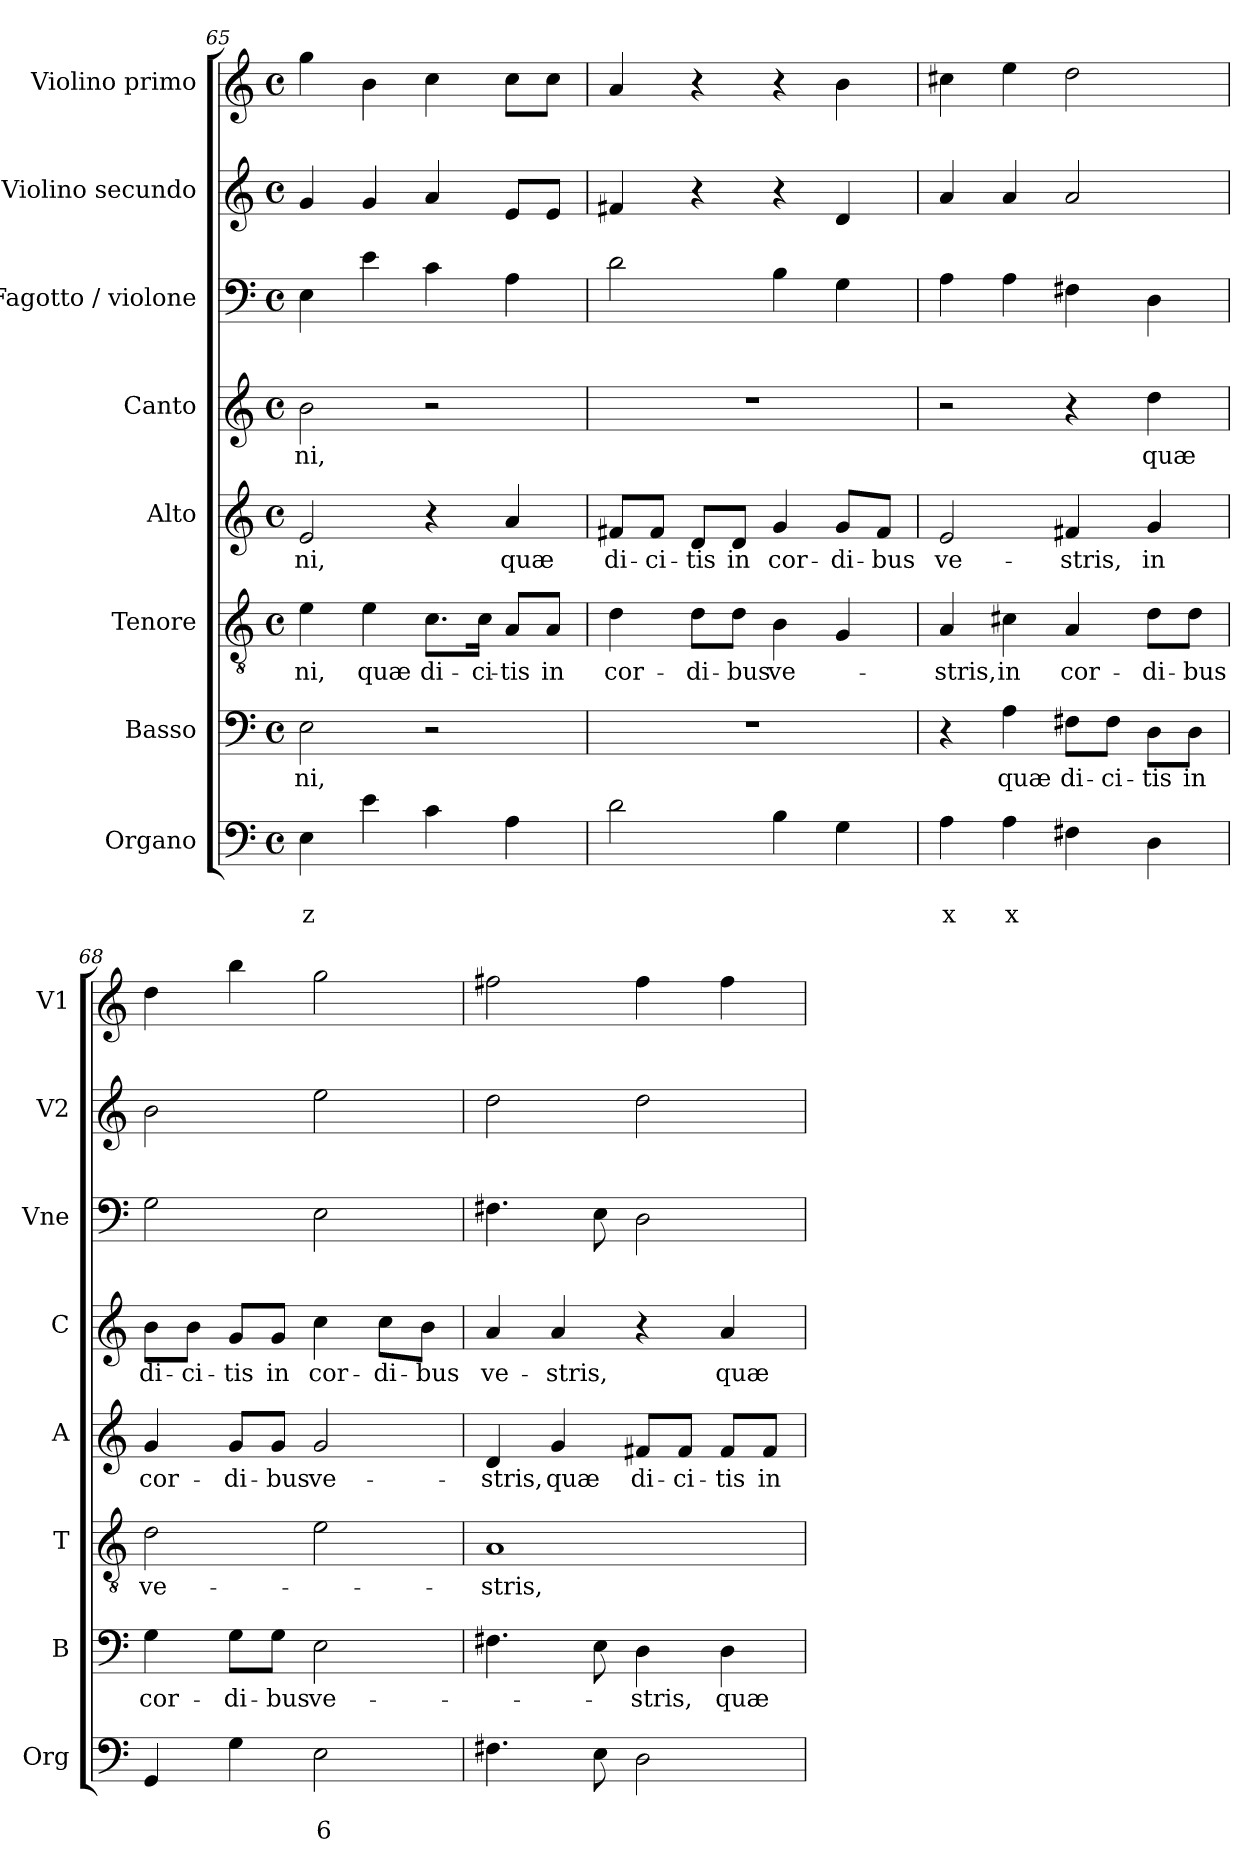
**kern	**text	**text	**kern	**text	**kern	**text	**kern	**text	**kern	**text	**kern	**kern	**kern
*part8	*part8	*part8	*part7	*part7	*part6	*part6	*part5	*part5	*part4	*part4	*part3	*part2	*part1
*staff8	*staff8	*staff8	*staff7	*staff7	*staff6	*staff6	*staff5	*staff5	*staff4	*staff4	*staff3	*staff2	*staff1
*I"Organo	*	*	*I"Basso	*	*I"Tenore	*	*I"Alto	*	*I"Canto	*	*I"Fagotto / violone	*I"Violino secundo	*I"Violino primo
*I'Org	*	*	*I'B	*	*I'T	*	*I'A	*	*I'C	*	*I'Vne	*I'V2	*I'V1
*clefF4	*	*	*clefF4	*	*clefGv2	*	*clefG2	*	*clefG2	*	*clefF4	*clefG2	*clefG2
*k[]	*	*	*k[]	*	*k[]	*	*k[]	*	*k[]	*	*k[]	*k[]	*k[]
*C:	*	*	*C:	*	*C:	*	*C:	*	*C:	*	*C:	*C:	*C:
*M4/4	*	*	*M4/4	*	*M4/4	*	*M4/4	*	*M4/4	*	*M4/4	*M4/4	*M4/4
*met(c)	*	*	*met(c)	*	*met(c)	*	*met(c)	*	*met(c)	*	*met(c)	*met(c)	*met(c)
=65	=65	=65	=65	=65	=65	=65	=65	=65	=65	=65	=65	=65	=65
!	!	!LO:LY:b	!	!LO:LY:b	!	!LO:LY:b	!	!LO:LY:b	!	!LO:LY:b	!	!	!
4E\	.	z	2E\	-ni,	4e\	-ni,	2e/	-ni,	2b\	-ni,	4E\	4g/	4gg\
!	!	!	!	!	!	!LO:LY:b	!	!	!	!	!	!	!
4e\	.	.	.	.	4e\	quæ	.	.	.	.	4e\	4g/	4b\
!	!	!	!	!	!	!LO:LY:b	!	!	!	!	!	!	!
4c\	.	.	2r	.	8.c\L	di-	4r	.	2r	.	4c\	4a/	4cc\
!	!	!	!	!	!	!LO:LY:b	!	!	!	!	!	!	!
.	.	.	.	.	16c\Jk	-ci-	.	.	.	.	.	.	.
!	!	!	!	!	!	!LO:LY:b	!	!LO:LY:b	!	!	!	!	!
4A\	.	.	.	.	8A/L	-tis	4a/	quæ	.	.	4A\	8e/L	8cc\L
!	!	!	!	!	!	!LO:LY:b	!	!	!	!	!	!	!
.	.	.	.	.	8A/J	in	.	.	.	.	.	8e/J	8cc\J
=66	=66	=66	=66	=66	=66	=66	=66	=66	=66	=66	=66	=66	=66
!	!	!	!	!	!	!LO:LY:b	!	!LO:LY:b	!	!	!	!	!
2d\	.	.	1r	.	4d\	cor-	8f#X/L	di-	1r	.	2d\	4f#X/	4a/
!	!	!	!	!	!	!	!	!LO:LY:b	!	!	!	!	!
.	.	.	.	.	.	.	8f#/J	-ci-	.	.	.	.	.
!	!	!	!	!	!	!LO:LY:b	!	!LO:LY:b	!	!	!	!	!
.	.	.	.	.	8d\L	-di-	8d/L	-tis	.	.	.	4r	4r
!	!	!	!	!	!	!LO:LY:b	!	!LO:LY:b	!	!	!	!	!
.	.	.	.	.	8d\J	-bus	8d/J	in	.	.	.	.	.
!	!	!	!	!	!	!LO:LY:b	!	!LO:LY:b	!	!	!	!	!
4B\	.	.	.	.	4B\	ve-	4g/	cor-	.	.	4B\	4r	4r
!	!	!	!	!	!	!	!	!LO:LY:b	!	!	!	!	!
4G\	.	.	.	.	4G/	.	8g/L	-di-	.	.	4G\	4d/	4b\
!	!	!	!	!	!	!	!	!LO:LY:b	!	!	!	!	!
.	.	.	.	.	.	.	8f#/J	-bus	.	.	.	.	.
=67	=67	=67	=67	=67	=67	=67	=67	=67	=67	=67	=67	=67	=67
!	!	!LO:LY:b	!	!	!	!LO:LY:b	!	!LO:LY:b	!	!	!	!	!
4A\	.	x	4r	.	4A/	-stris,	2e/	ve-	2r	.	4A\	4a/	4cc#X\
!	!	!LO:LY:b	!	!LO:LY:b	!	!LO:LY:b	!	!	!	!	!	!	!
4A\	.	x	4A\	quæ	4c#X\	in	.	.	.	.	4A\	4a/	4ee\
!	!	!	!	!LO:LY:b	!	!LO:LY:b	!	!LO:LY:b	!	!	!	!	!
4F#X\	.	.	8F#X\L	di-	4A/	cor-	4f#X/	-stris,	4r	.	4F#X\	2a/	2dd\
!	!	!	!	!LO:LY:b	!	!	!	!	!	!	!	!	!
.	.	.	8F#\J	-ci-	.	.	.	.	.	.	.	.	.
!	!	!	!	!LO:LY:b	!	!LO:LY:b	!	!LO:LY:b	!	!LO:LY:b	!	!	!
4D\	.	.	8D\L	-tis	8d\L	-di-	4g/	in	4dd\	quæ	4D\	.	.
!	!	!	!	!LO:LY:b	!	!LO:LY:b	!	!	!	!	!	!	!
.	.	.	8D\J	in	8d\J	-bus	.	.	.	.	.	.	.
!!LO:LB:g=z
=68	=68	=68	=68	=68	=68	=68	=68	=68	=68	=68	=68	=68	=68
!	!	!	!	!LO:LY:b	!	!LO:LY:b	!	!LO:LY:b	!	!LO:LY:b	!	!	!
4GG/	.	.	4G\	cor-	2d\	ve-	4g/	cor-	8b\L	di-	2G\	2b\	4dd\
!	!	!	!	!	!	!	!	!	!	!LO:LY:b	!	!	!
.	.	.	.	.	.	.	.	.	8b\J	-ci-	.	.	.
!	!	!	!	!LO:LY:b	!	!	!	!LO:LY:b	!	!LO:LY:b	!	!	!
4G\	.	.	8G\L	-di-	.	.	8g/L	-di-	8g/L	-tis	.	.	4bb\
!	!	!	!	!LO:LY:b	!	!	!	!LO:LY:b	!	!LO:LY:b	!	!	!
.	.	.	8G\J	-bus	.	.	8g/J	-bus	8g/J	in	.	.	.
!	!	!LO:LY:b	!	!LO:LY:b	!	!	!	!LO:LY:b	!	!LO:LY:b	!	!	!
2E\	.	6	2E\	ve-	2e\	.	2g/	ve-	4cc\	cor-	2E\	2ee\	2gg\
!	!	!	!	!	!	!	!	!	!	!LO:LY:b	!	!	!
.	.	.	.	.	.	.	.	.	8cc\L	-di-	.	.	.
!	!	!	!	!	!	!	!	!	!	!LO:LY:b	!	!	!
.	.	.	.	.	.	.	.	.	8b\J	-bus	.	.	.
=69	=69	=69	=69	=69	=69	=69	=69	=69	=69	=69	=69	=69	=69
!	!	!	!	!	!	!LO:LY:b	!	!LO:LY:b	!	!LO:LY:b	!	!	!
4.F#X\	.	.	4.F#X\	.	1A	-stris,	4d/	-stris,	4a/	ve-	4.F#X\	2dd\	2ff#X\
!	!	!	!	!	!	!	!	!LO:LY:b	!	!LO:LY:b	!	!	!
.	.	.	.	.	.	.	4g/	quæ	4a/	-stris,	.	.	.
8E\	.	.	8E\	.	.	.	.	.	.	.	8E\	.	.
!	!	!	!	!LO:LY:b	!	!	!	!LO:LY:b	!	!	!	!	!
2D\	.	.	4D\	-stris,	.	.	8f#X/L	di-	4r	.	2D\	2dd\	4ff#\
!	!	!	!	!	!	!	!	!LO:LY:b	!	!	!	!	!
.	.	.	.	.	.	.	8f#/J	-ci-	.	.	.	.	.
!	!	!	!	!LO:LY:b	!	!	!	!LO:LY:b	!	!LO:LY:b	!	!	!
.	.	.	4D\	quæ	.	.	8f#/L	-tis	4a/	quæ	.	.	4ff#\
!	!	!	!	!	!	!	!	!LO:LY:b	!	!	!	!	!
.	.	.	.	.	.	.	8f#/J	in	.	.	.	.	.
=	=	=	=	=	=	=	=	=	=	=	=	=	=
*-	*-	*-	*-	*-	*-	*-	*-	*-	*-	*-	*-	*-	*-
